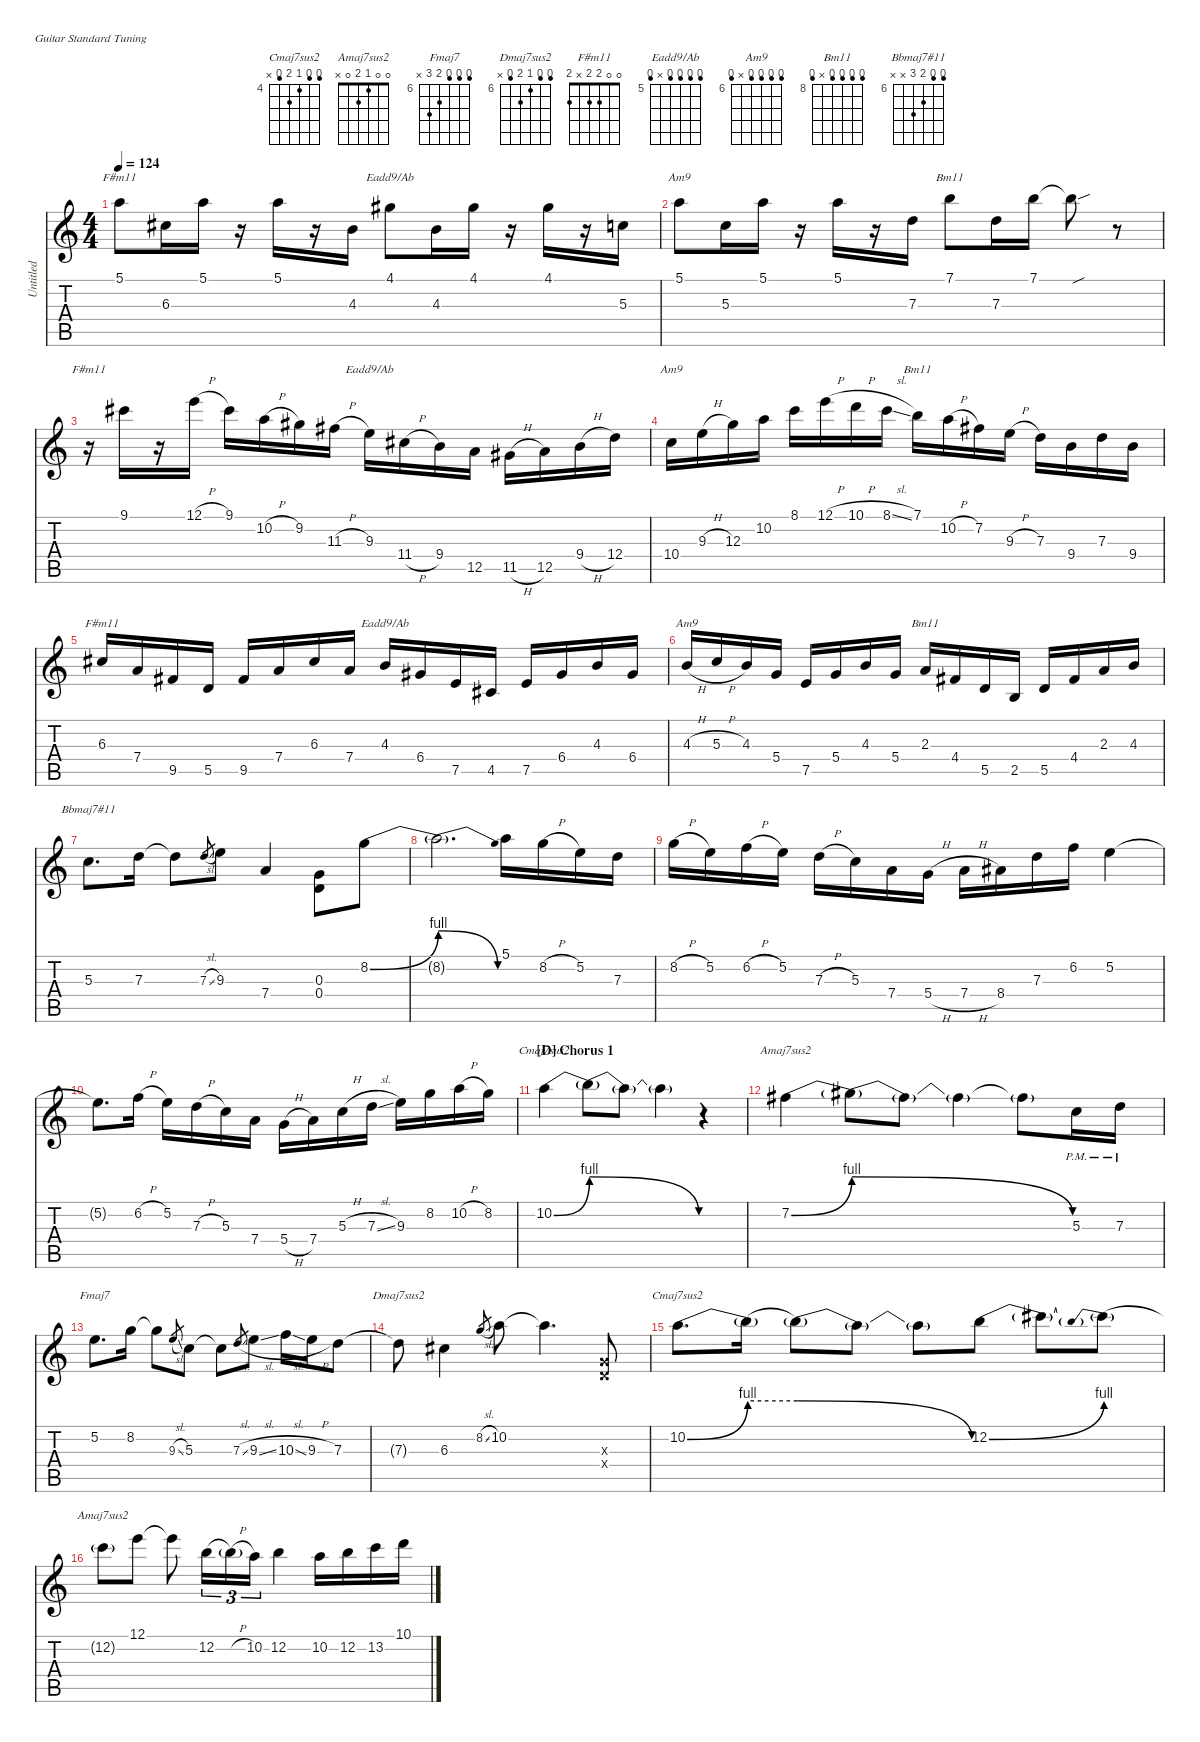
\defaultSystemsLayout 4
\hideDynamics
\bracketExtendMode nobrackets
\otherSystemsTrackNameOrientation horizontal
\track ("Untitled" "Untitled") {instrument overdrivenguitar}
\staff {score tabs}
\tuning (E4 B3 G3 D3 A2 E2)
\chord ("Cmaj7sus2" 3 3 4 5 3 x) {firstfret 4}
\chord ("Amaj7sus2" 0 0 1 2 0 x)
\chord ("Fmaj7" 5 5 5 7 8 x) {firstfret 6}
\chord ("Dmaj7sus2" 5 5 6 7 5 x) {firstfret 6}
\chord ("F#m11" 0 0 2 2 x 2)
\chord ("Eadd9/Ab" 4 4 4 4 x 4) {firstfret 5}
\chord ("Am9" 5 5 5 5 x 5) {firstfret 6}
\chord ("Bm11" 7 7 7 7 x 7) {firstfret 8}
\chord ("Bbmaj7#11" 5 5 7 8 x x) {firstfret 6}
\ts (4 4)
\tempo 124
\clef g2
\ks c
5.1.8{ch "F#m11" dy mf beam Down} 6.3{acc #}.16{beam Down} 5.1.16{beam Down} r.16{beam Down} 5.1.16{beam Down} r.16{beam Down} 4.3.16{beam Down} 4.1{acc #}.8{ch "Eadd9/Ab" beam Down} 4.3.16{beam Down} 4.1{acc #}.16{beam Down} r.16{beam Down} 4.1{acc #}.16{beam Down} r.16{beam Down} 5.3.16{beam Down} |
5.1.8{ch "Am9" beam Down} 5.3.16{beam Down} 5.1.16{beam Down} r.16{beam Down} 5.1.16{beam Down} r.16{beam Down} 7.3.16{beam Down} 7.1.8{ch "Bm11" beam Down} 7.3.16{beam Down} 7.1.16{beam Down} 7.1{sou t}.8{beam Down} r.8{beam Down} |
r.16{ch "F#m11" beam Down} 9.1{acc #}.16{beam Down} r.16{beam Down} 12.1{h}.16{beam Down} 9.1{acc #}.16{beam Down} 10.2{h}.16{beam Down} 9.2{acc #}.16{beam Down} 11.3{h acc #}.16{beam Down} 9.3.16{ch "Eadd9/Ab" beam Down} 11.4{h acc #}.16{beam Down} 9.4.16{beam Down} 12.5.16{beam Down} 11.5{h acc #}.16{beam Down} 12.5.16{beam Down} 9.4{h}.16{beam Down} 12.4.16{beam Down} |
10.4.16{ch "Am9" beam Down} 9.3{h}.16{beam Down} 12.3.16{beam Down} 10.2.16{beam Down} 8.1.16{beam Down} 12.1{h}.16{beam Down} 10.1{h}.16{beam Down} 8.1{sl}.16{beam Down} 7.1.16{ch "Bm11" beam Down} 10.2{h}.16{beam Down} 7.2{acc #}.16{beam Down} 9.3{h}.16{beam Down} 7.3.16{beam Down} 9.4.16{beam Down} 7.3.16{beam Down} 9.4.16{beam Down} |
6.3{acc #}.16{ch "F#m11" beam Up} 7.4.16{beam Up} 9.5{acc #}.16{beam Up} 5.5.16{beam Up} 9.5{acc #}.16{beam Up} 7.4.16{beam Up} 6.3{acc #}.16{beam Up} 7.4.16{beam Up} 4.3.16{ch "Eadd9/Ab" beam Up} 6.4{acc #}.16{beam Up} 7.5.16{beam Up} 4.5{acc #}.16{beam Up} 7.5.16{beam Up} 6.4{acc #}.16{beam Up} 4.3.16{beam Up} 6.4{acc #}.16{beam Up} |
4.3{h}.16{ch "Am9" beam Up} 5.3{h}.16{beam Up} 4.3.16{beam Up} 5.4.16{beam Up} 7.5.16{beam Up} 5.4.16{beam Up} 4.3.16{beam Up} 5.4.16{beam Up} 2.3.16{ch "Bm11" beam Up} 4.4{acc #}.16{beam Up} 5.5.16{beam Up} 2.5.16{beam Up} 5.5.16{beam Up} 4.4{acc #}.16{beam Up} 2.3.16{beam Up} 4.3.16{beam Up} |
5.3.8{d ch "Bbmaj7#11" beam Down} 7.3.16{beam Down} 7.3{t}.8{beam Down} 7.3{sl}.8{gr beam Up} 9.3.8{beam Down} 7.4.4{beam Up} (0.3 0.4).8{beam Down} 8.2{be (bend 0 0 60 4)}.8{beam Down} |
8.2{be (release 0 4 60 0) t}.2{d beam Down} 5.1.16{beam Down} 8.2{h}.16{beam Down} 5.2.16{beam Down} 7.3.16{beam Down} |
8.2{h}.16{beam Down} 5.2.16{beam Down} 6.2{h}.16{beam Down} 5.2.16{beam Down} 7.3{h}.16{beam Down} 5.3.16{beam Down} 7.4.16{beam Down} 5.4{h}.16{beam Down} 7.4{h}.16{beam Down} 8.4{acc #}.16{beam Down} 7.3.16{beam Down} 6.2.16{beam Down} 5.2.4{beam Down} |
5.2{t}.8{d beam Down} 6.2{h}.16{beam Down} 5.2.16{beam Down} 7.3{h}.16{beam Down} 5.3.16{beam Down} 7.4.16{beam Down} 5.4{h}.16{beam Down} 7.4.16{beam Down} 5.3{h}.16{beam Down} 7.3{sl}.16{beam Down} 9.3.16{beam Down} 8.2.16{beam Down} 10.2{h}.16{beam Down} 8.2.16{beam Down} |
\section ("D" "Chorus 1")
10.2{be (bend 0 0 60 4)}.4{ch "Cmaj7sus2" beam Down} 10.2{be (release 0 4 60 0) t}.8{beam Down} 10.2{t}.8{beam Down} 10.2{t}.4{beam Down} r.4{beam Down} |
7.2{be (bend 0 0 60 4) acc #}.4{ch "Amaj7sus2" beam Down} 7.2{be (release 0 4 60 0) t}.8{beam Down} 7.2{t acc #}.8{beam Down} 7.2{t acc #}.4{beam Down} 7.2{t acc #}.8{beam Down} 5.3{pm}.16{beam Down} 7.3{pm}.16{beam Down} |
5.2.8{d ch "Fmaj7" beam Down} 8.2.16{beam Down} 8.2{t}.8{beam Down} 9.3{sl}.8{gr beam Up} 5.3.8{beam Down} 5.3{t}.8{beam Down} 7.3{sl}.8{gr beam Up} 9.3{sl}.8{beam Down} 10.3{sl}.16{beam Down} 9.3{h}.16{beam Down} 7.3.8{beam Down} |
7.3{t}.8{ch "Dmaj7sus2" beam Down} 6.3{acc #}.4{beam Down} 8.2{sl}.8{gr beam Up} 10.2.8{beam Down} 10.2{t}.4{d beam Down} (0.3{x} 0.4{x}).8{beam Up} |
10.2{be (bend 0 0 60 4)}.8{d ch "Cmaj7sus2" beam Down} 10.2{be (hold 0 4 60 4) t}.16{beam Down} 10.2{be (release 0 4 60 0) t}.8{beam Down} 10.2{t}.8{beam Down} 10.2{t}.8{beam Down} 12.2{be (bend 0 0 60 4)}.8{beam Down} 12.2{t}.8{beam Down} 12.2{be (prebend 0 4 60 4) t}.8{beam Down} |
12.2{t}.8{ch "Amaj7sus2" beam Down} 12.1.8{beam Down} 12.1{t}.8{beam Down} 12.2{be (hold 0 0 60 0)}.16{tu (3 2) beam Down} 12.2{h t}.16{tu (3 2) beam Down} 10.2.16{tu (3 2) beam Down} 12.2.4{beam Down} 10.2.16{beam Down} 12.2.16{beam Down} 13.2.16{beam Down} 10.1.16{beam Down}
